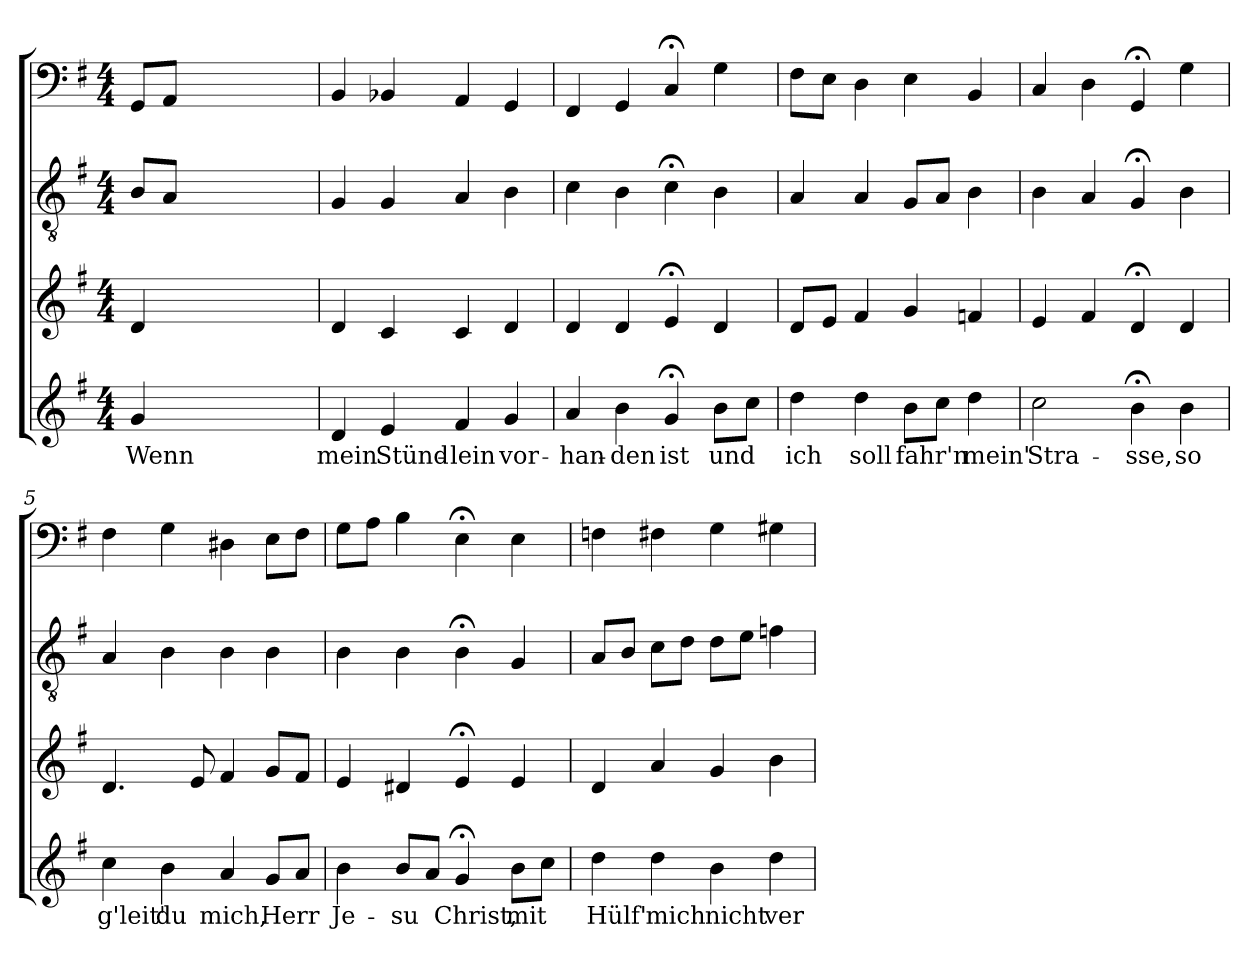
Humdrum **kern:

**kern	**text	**kern	**kern	**kern
*part4	*part4	*part3	*part2	*part1
*staff4	*staff4	*staff3	*staff2	*staff1
*clefG2	*	*clefG2	*clefGv2	*clefF4
*k[f#]	*	*k[f#]	*k[f#]	*k[f#]
*G:	*	*G:	*G:	*G:
*M4/4	*	*M4/4	*M4/4	*M4/4
=	=	=	=	=
4g/	Wenn	4d/	8B/L	8GG/L
.	.	.	8A/J	8AA/J
2ryy	.	2ryy	2ryy	2ryy
4ryy	.	4ryy	4ryy	4ryy
=1	=1	=1	=1	=1
4d/	mein	4d/	4G/	4BB/
4e/	Stünd-	4c/	4G/	4BB-X/
4f#/	-lein	4c/	4A/	4AA/
4g/	vor-	4d/	4B\	4GG/
=2	=2	=2	=2	=2
4a/	-han-	4d/	4c\	4FF#/
4b\	-den	4d/	4B\	4GG/
4g;</	ist	4e;</	4c;<\	4C;</
8b\L	und	4d/	4B\	4G\
8cc\J	.	.	.	.
=3	=3	=3	=3	=3
4dd\	ich	8d/L	4A/	8F#\L
.	.	8e/J	.	8E\J
4dd\	soll	4f#/	4A/	4D\
8b\L	fahr'n	4g/	8G/L	4E\
8cc\J	.	.	8A/J	.
4dd\	mein'	4fn/	4B\	4BB/
=4	=4	=4	=4	=4
2cc\	Stra-	4e/	4B\	4C/
.	.	4f#/	4A/	4D\
4b;<\	-sse,	4d;</	4G;</	4GG;</
4b\	so	4d/	4B\	4G\
=5	=5	=5	=5	=5
4cc\	g'leit'	4.d/	4A/	4F#\
4b\	du	.	4B\	4G\
.	.	8e/	.	.
4a/	mich,	4f#/	4B\	4D#X\
8g/L	Herr	8g/L	4B\	8E\L
8a/J	.	8f#/J	.	8F#\J
=6	=6	=6	=6	=6
4b\	Je-	4e/	4B\	8G\L
.	.	.	.	8A\J
8b/L	-su	4d#X/	4B\	4B\
8a/J	.	.	.	.
4g;</	Christ,	4e;</	4B;<\	4E;<\
8b\L	mit	4e/	4G/	4E\
8cc\J	.	.	.	.
=7	=7	=7	=7	=7
4dd\	Hülf'	4d/	8A/L	4Fn\
.	.	.	8B/J	.
4dd\	mich	4a/	8c\L	4F#X\
.	.	.	8d\J	.
4b\	nicht	4g/	8d\L	4G\
.	.	.	8e\J	.
4dd\	ver-	4b\	4fn\	4G#X\
=	=	=	=	=
*-	*-	*-	*-	*-
